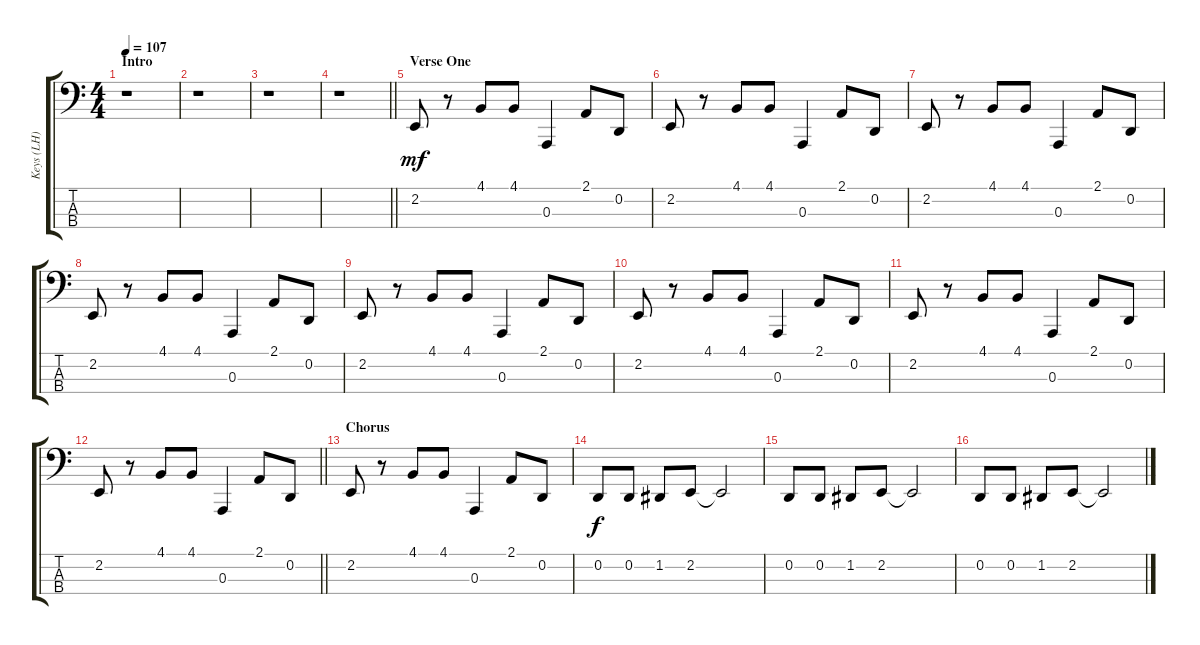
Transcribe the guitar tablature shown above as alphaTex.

\track ("Keys (LH)" "Keys (LH)") {instrument electricpiano1}
\staff {score tabs}
\tuning (G2 D2 A1 E1) {hide}
\ts (4 4)
\section ("" "Intro")
\tempo 107
\clef f4
\ks c
r.1{dy mf instrument electricpiano1} |
r.1 |
r.1 |
\barLineRight lightlight
r.1 |
\section ("" "Verse One")
2.2.8 r.8 4.1.8 4.1.8 0.3.4 2.1.8 0.2.8 |
2.2.8 r.8 4.1.8 4.1.8 0.3.4 2.1.8 0.2.8 |
2.2.8 r.8 4.1.8 4.1.8 0.3.4 2.1.8 0.2.8 |
2.2.8 r.8 4.1.8 4.1.8 0.3.4 2.1.8 0.2.8 |
2.2.8 r.8 4.1.8 4.1.8 0.3.4 2.1.8 0.2.8 |
2.2.8 r.8 4.1.8 4.1.8 0.3.4 2.1.8 0.2.8 |
2.2.8 r.8 4.1.8 4.1.8 0.3.4 2.1.8 0.2.8 |
\barLineRight lightlight
2.2.8 r.8 4.1.8 4.1.8 0.3.4 2.1.8 0.2.8 |
\section ("" "Chorus")
2.2.8 r.8 4.1.8 4.1.8 0.3.4 2.1.8 0.2.8 |
0.2.8{dy f} 0.2.8 1.2.8 2.2.8 2.2{t}.2 |
0.2.8 0.2.8 1.2.8 2.2.8 2.2{t}.2 |
0.2.8 0.2.8 1.2.8 2.2.8 2.2{t}.2
